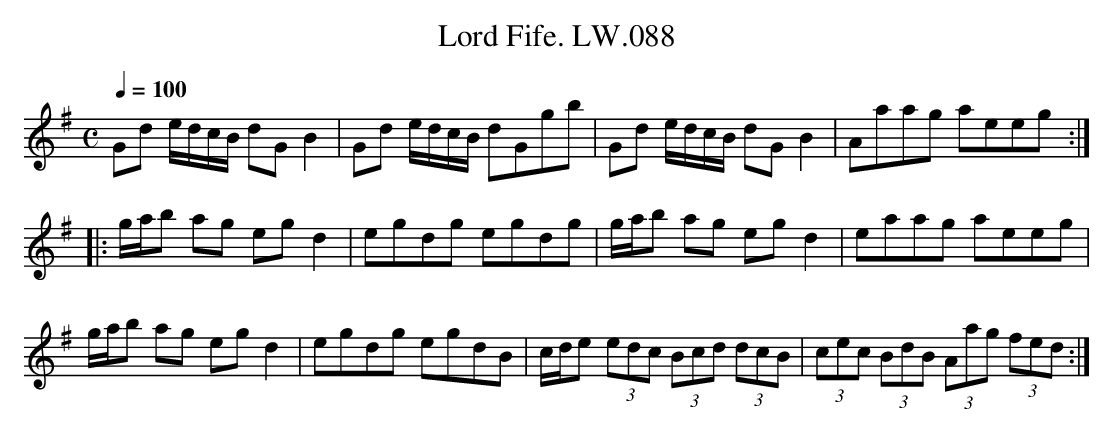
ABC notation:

X:1
T:Lord Fife. LW.088
M:C
L:1/8
Q:1/4=100
K:G
Gd e/d/c/B/ dG B2 | Gd e/d/c/B/ dGgb |  Gd e/d/c/B/ dGB2 | Aaag aeeg:|
|:g/a/b ag egd2 | egdg egdg | g/a/b ag egd2 | eaag aeeg |
g/a/b ag egd2 | egdg egdB | c/d/e (3edc (3Bcd (3dcB | (3cec (3BdB (3Aag (3fed:|
